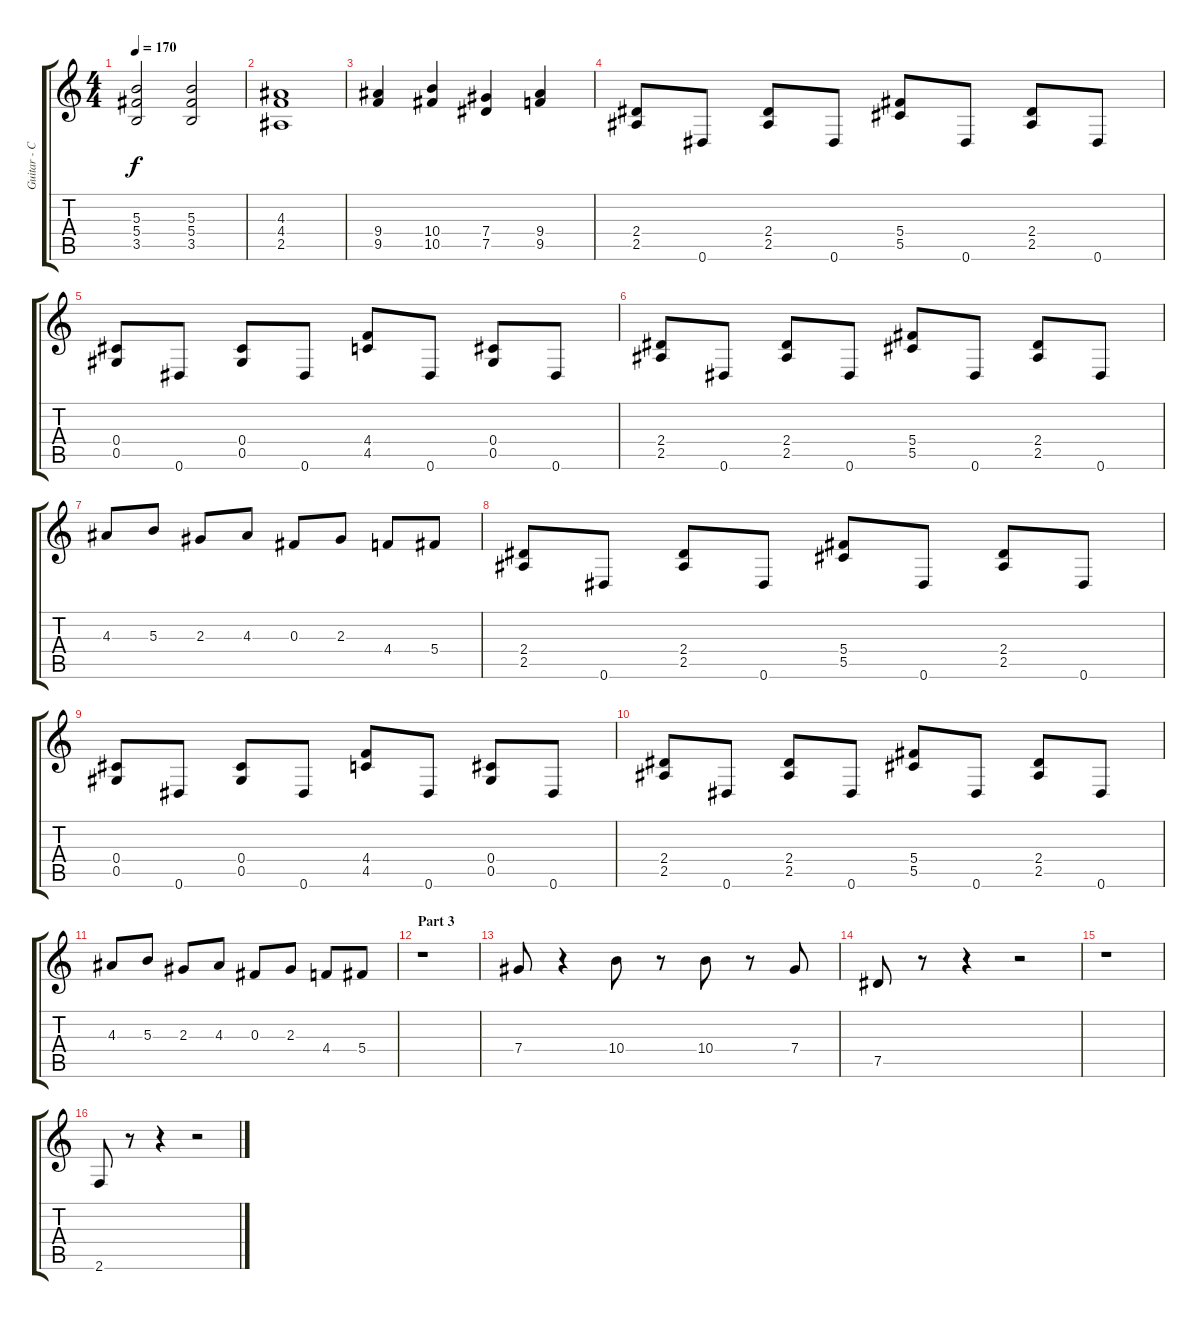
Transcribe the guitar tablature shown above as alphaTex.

\track ("Guitar - Cederic Dupont" "Guitar - C") {instrument overdrivenguitar}
\staff {score tabs}
\tuning (Eb4 Bb3 Gb3 Db3 Ab2 Eb2) {hide}
\ts (4 4)
\tempo 170
\clef g2
\ks c
(5.3{t} 5.4{t} 3.5{t}).2{dy f} (5.3 5.4 3.5).2 |
(4.3 4.4 2.5).1 |
(9.4 9.5).4 (10.4 10.5).4 (7.4 7.5).4 (9.4 9.5).4 |
(2.4 2.5).8 0.6.8 (2.4 2.5).8 0.6.8 (5.4 5.5).8 0.6.8 (2.4 2.5).8 0.6.8 |
(0.4 0.5).8 0.6.8 (0.4 0.5).8 0.6.8 (4.4 4.5).8 0.6.8 (0.4 0.5).8 0.6.8 |
(2.4 2.5).8 0.6.8 (2.4 2.5).8 0.6.8 (5.4 5.5).8 0.6.8 (2.4 2.5).8 0.6.8 |
4.3.8 5.3.8 2.3.8 4.3.8 0.3.8 2.3.8 4.4.8 5.4.8 |
(2.4 2.5).8 0.6.8 (2.4 2.5).8 0.6.8 (5.4 5.5).8 0.6.8 (2.4 2.5).8 0.6.8 |
(0.4 0.5).8 0.6.8 (0.4 0.5).8 0.6.8 (4.4 4.5).8 0.6.8 (0.4 0.5).8 0.6.8 |
(2.4 2.5).8 0.6.8 (2.4 2.5).8 0.6.8 (5.4 5.5).8 0.6.8 (2.4 2.5).8 0.6.8 |
4.3.8 5.3.8 2.3.8 4.3.8 0.3.8 2.3.8 4.4.8 5.4.8 |
\section ("" "Part 3")
r.1 |
7.4.8 r.4 10.4.8 r.8 10.4.8 r.8 7.4.8 |
7.5.8 r.8 r.4 r.2 |
r.1 |
2.6.8 r.8 r.4 r.2
